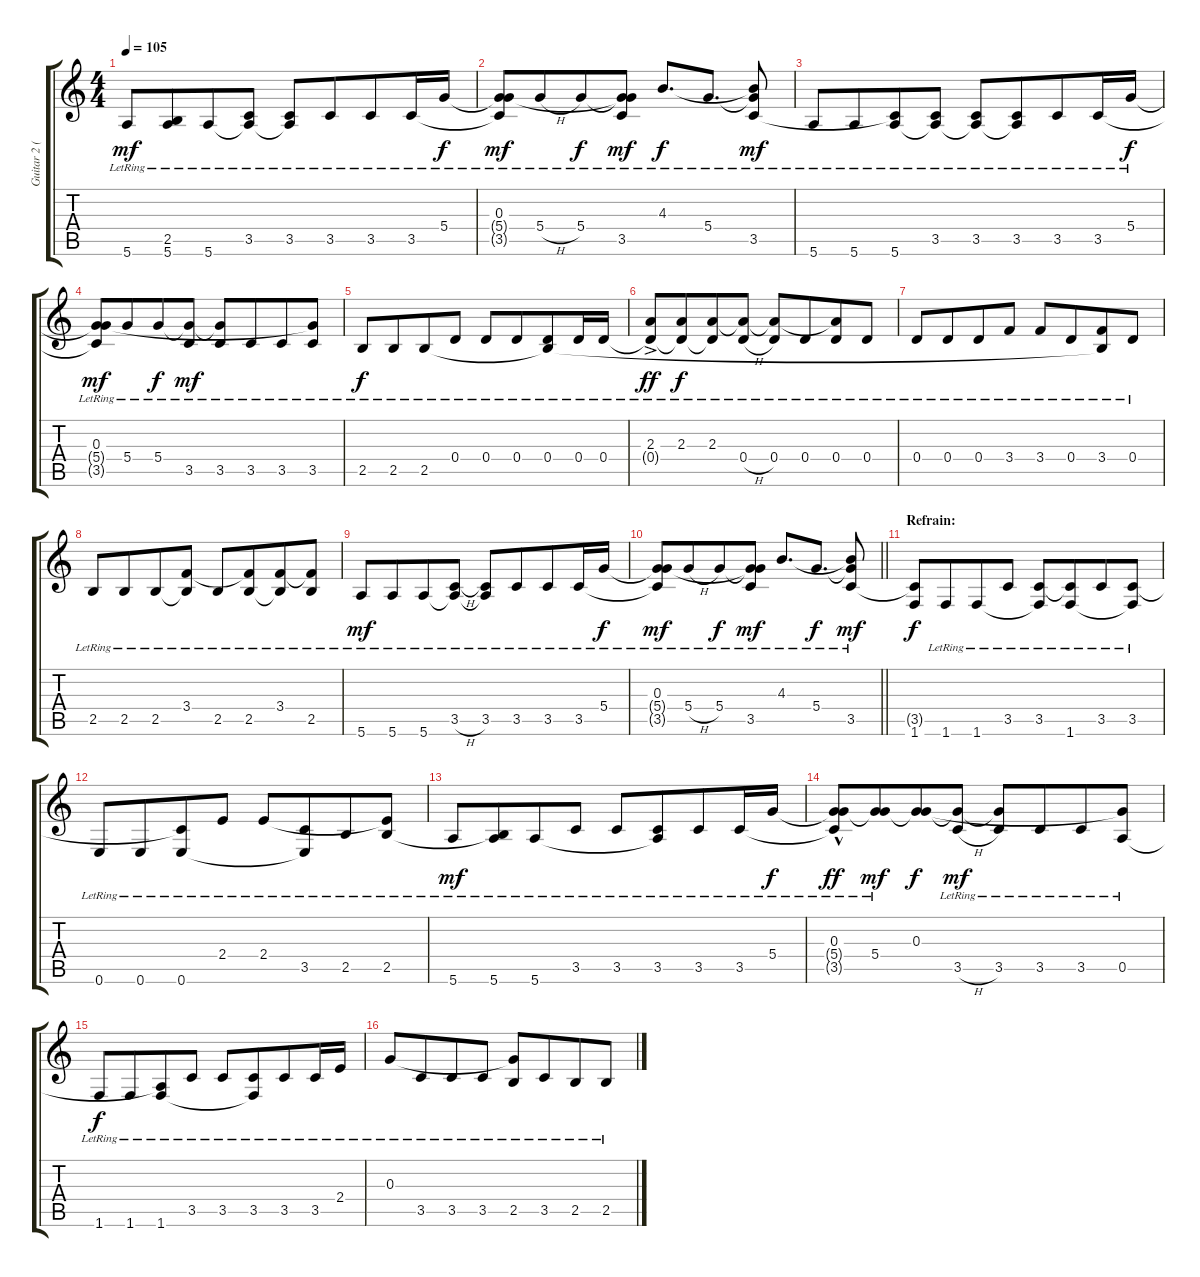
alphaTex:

\track ("Guitar 2 (Elektric)" "Guitar 2 (") {instrument acousticguitarsteel}
\staff {score tabs}
\tuning (E4 B3 G3 D3 A2 E2) {hide}
\ts (4 4)
\tempo 105
\clef g2
\ks c
5.6{lr}.8{dy mf} (2.5{t} 5.6{lr}).8{beam merge} 5.6{lr}.8 (3.5{lr} 5.6{t}).8 (3.5{lr} 5.6{t}).8 3.5{lr}.8{beam merge} 3.5{lr}.8 3.5{lr}.16 5.4{lr}.16{dy f} |
(0.3{lr} 5.4{t} 3.5{t}).8{dy mf} 5.4{h lr}.8{beam merge} 5.4{lr}.8{dy f} (0.3{t} 5.4{t} 3.5{lr}).8{dy mf} 4.3{lr}.8{d dy f beam merge} 5.4{lr}.8{d} (4.3{t} 5.4{t} 3.5{lr}).8{dy mf} |
5.6{lr}.8 5.6{lr}.8{beam merge} (3.5{t} 5.6{lr}).8 (3.5{lr} 5.6{t}).8 (3.5{lr} 5.6{t}).8 (3.5{lr} 5.6{t}).8{beam merge} 3.5{lr}.8 3.5{lr}.16 5.4{lr}.16{dy f} |
(0.3{lr} 5.4{t} 3.5{t}).8{dy mf} 5.4{lr}.8{beam merge} 5.4{lr}.8{dy f} (5.4{t} 3.5{lr}).8{dy mf} (5.4{t} 3.5{lr}).8 3.5{lr}.8{beam merge} 3.5{lr}.8 (0.3{t} 3.5{lr}).8 |
2.5{lr}.8{dy f} 2.5{lr}.8{beam merge} 2.5{lr}.8 0.4{lr}.8 0.4{lr}.8 0.4{lr}.8{beam merge} (0.4{lr} 2.5{t}).8 0.4{lr}.16 0.4{lr}.16 |
(2.3{ac lr} 0.4{t}).8{dy ff} (2.3{lr} 0.4{t}).8{dy f beam merge} (2.3{lr} 0.4{t}).8 (2.3{t} 0.4{h lr}).8 (2.3{t} 0.4{lr}).8 0.4{lr}.8{beam merge} (2.3{t} 0.4{lr}).8 0.4{lr}.8 |
0.4{lr}.8 0.4{lr}.8{beam merge} 0.4{lr}.8 3.4{lr}.8 3.4{lr}.8 0.4{lr}.8{beam merge} (3.4{lr} 2.5{t}).8 0.4{lr}.8 |
2.5{lr}.8 2.5{lr}.8{beam merge} 2.5{lr}.8 (3.4{lr} 2.5{t}).8 2.5{lr}.8 (3.4{t} 2.5{lr}).8{beam merge} (3.4{lr} 2.5{t}).8 (3.4{t} 2.5{lr}).8 |
5.6{lr}.8{dy mf} 5.6{lr}.8{beam merge} 5.6{lr}.8 (3.5{h lr} 5.6{t}).8 (3.5{lr} 5.6{t}).8 3.5{lr}.8{beam merge} 3.5{lr}.8 3.5{lr}.16 5.4{lr}.16{dy f} |
\barLineRight lightlight
(0.3{lr} 5.4{t} 3.5{t}).8{dy mf} 5.4{h lr}.8{beam merge} 5.4{lr}.8{dy f} (0.3{t} 5.4{t} 3.5{lr}).8{dy mf} 4.3{lr}.8{d beam merge} 5.4{lr}.8{d dy f} (4.3{t} 5.4{t} 3.5{lr}).8{dy mf} |
\section ("" "Refrain:")
(3.5{t} 1.6).8{dy f} 1.6{lr}.8{beam merge} 1.6{lr}.8 3.5{lr}.8 (3.5{lr} 1.6{t}).8 (3.5{t} 1.6{lr}).8{beam merge} 3.5{lr}.8 (3.5{lr} 1.6{t}).8 |
0.6{lr}.8 0.6{lr}.8{beam merge} (3.5{t} 0.6{lr}).8 2.4{lr}.8 2.4{lr}.8 (3.5{lr} 0.6{t}).8{beam merge} 2.5{lr}.8 (2.4{t} 2.5{lr}).8 |
5.6{lr}.8{dy mf} (2.5{t} 5.6{lr}).8{beam merge} 5.6{lr}.8 3.5{lr}.8 3.5{lr}.8 (3.5{lr} 5.6{t}).8{beam merge} 3.5{lr}.8 3.5{lr}.16 5.4{lr}.16{dy f} |
(0.3{hac lr} 5.4{t} 3.5{t}).8{dy ff} (0.3{t} 5.4{lr}).8{dy mf beam merge} (0.3 5.4{t}).8{dy f} (5.4{t} 3.5{h lr}).8{dy mf} (5.4{t} 3.5{lr}).8 3.5{lr}.8{beam merge} 3.5{lr}.8 (0.3{t} 0.5{lr}).8 |
1.6{lr}.8{dy f} 1.6{lr}.8{beam merge} (0.5{t} 1.6{lr}).8 3.5{lr}.8 3.5{lr}.8 (3.5{lr} 1.6{t}).8{beam merge} 3.5{lr}.8 3.5{lr}.16 2.4{lr}.16 |
0.3{lr}.8 3.5{lr}.8{beam merge} 3.5{lr}.8 3.5{lr}.8 (0.3{t} 2.5{lr}).8 3.5{lr}.8{beam merge} 2.5{lr}.8 2.5{lr}.8
